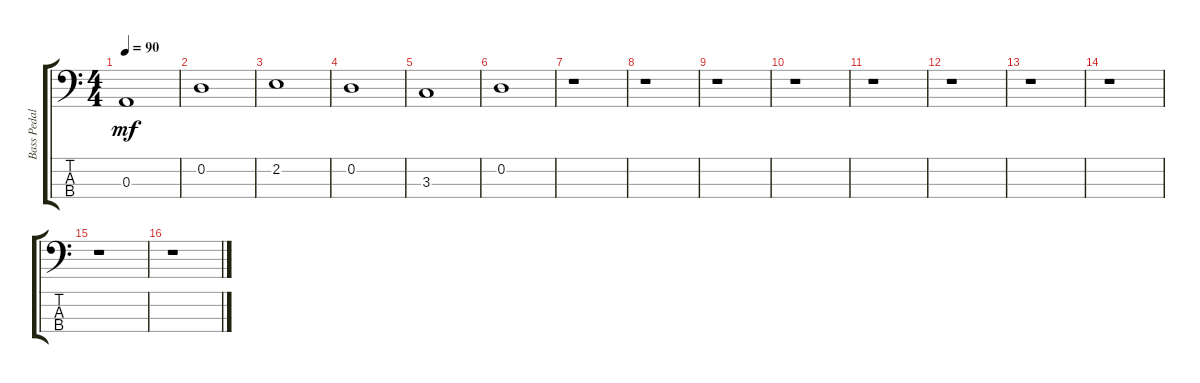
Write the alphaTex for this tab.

\track ("Bass Pedals" "Bass Pedal") {instrument distortionguitar}
\staff {score tabs}
\tuning (G2 D2 A1 E1) {hide}
\ts (4 4)
\tempo 90
\clef f4
\ks c
0.3.1{dy mf} |
0.2.1 |
2.2.1 |
0.2.1 |
3.3.1 |
0.2.1 |
r.1 |
r.1 |
r.1 |
r.1 |
r.1 |
r.1 |
r.1 |
r.1 |
r.1 |
r.1
